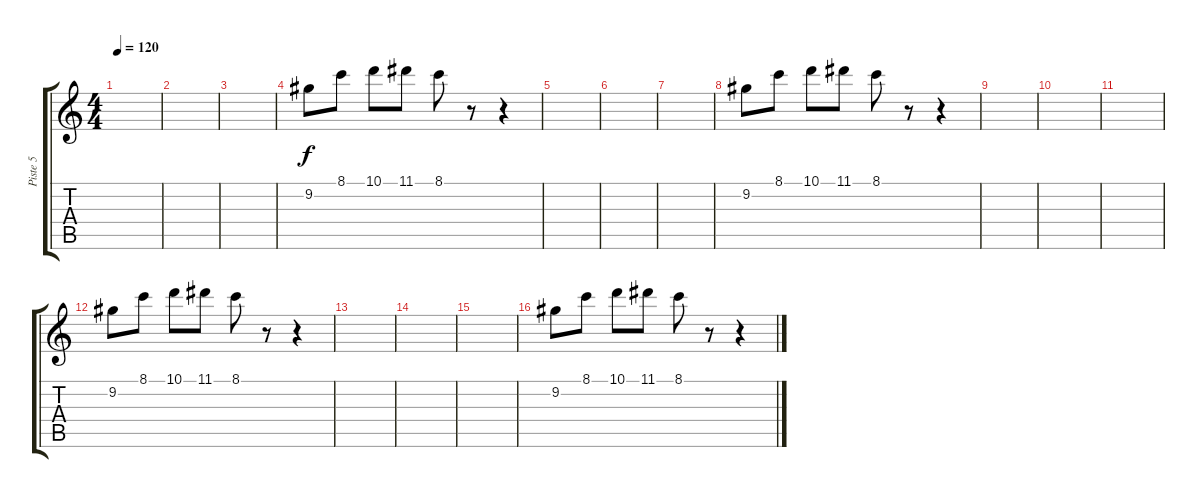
\track ("Piste 5" "Piste 5") {instrument distortionguitar}
\staff {score tabs}
\tuning (E4 B3 G3 D3 A2 E2) {hide}
\ts (4 4)
\tempo 120
\clef g2
\ks c
|
|
|
9.2.8 8.1.8 10.1.8 11.1.8 8.1.8 r.8 r.4 |
|
|
|
9.2.8 8.1.8 10.1.8 11.1.8 8.1.8 r.8 r.4 |
|
|
|
9.2.8 8.1.8 10.1.8 11.1.8 8.1.8 r.8 r.4 |
|
|
|
9.2.8 8.1.8 10.1.8 11.1.8 8.1.8 r.8 r.4
